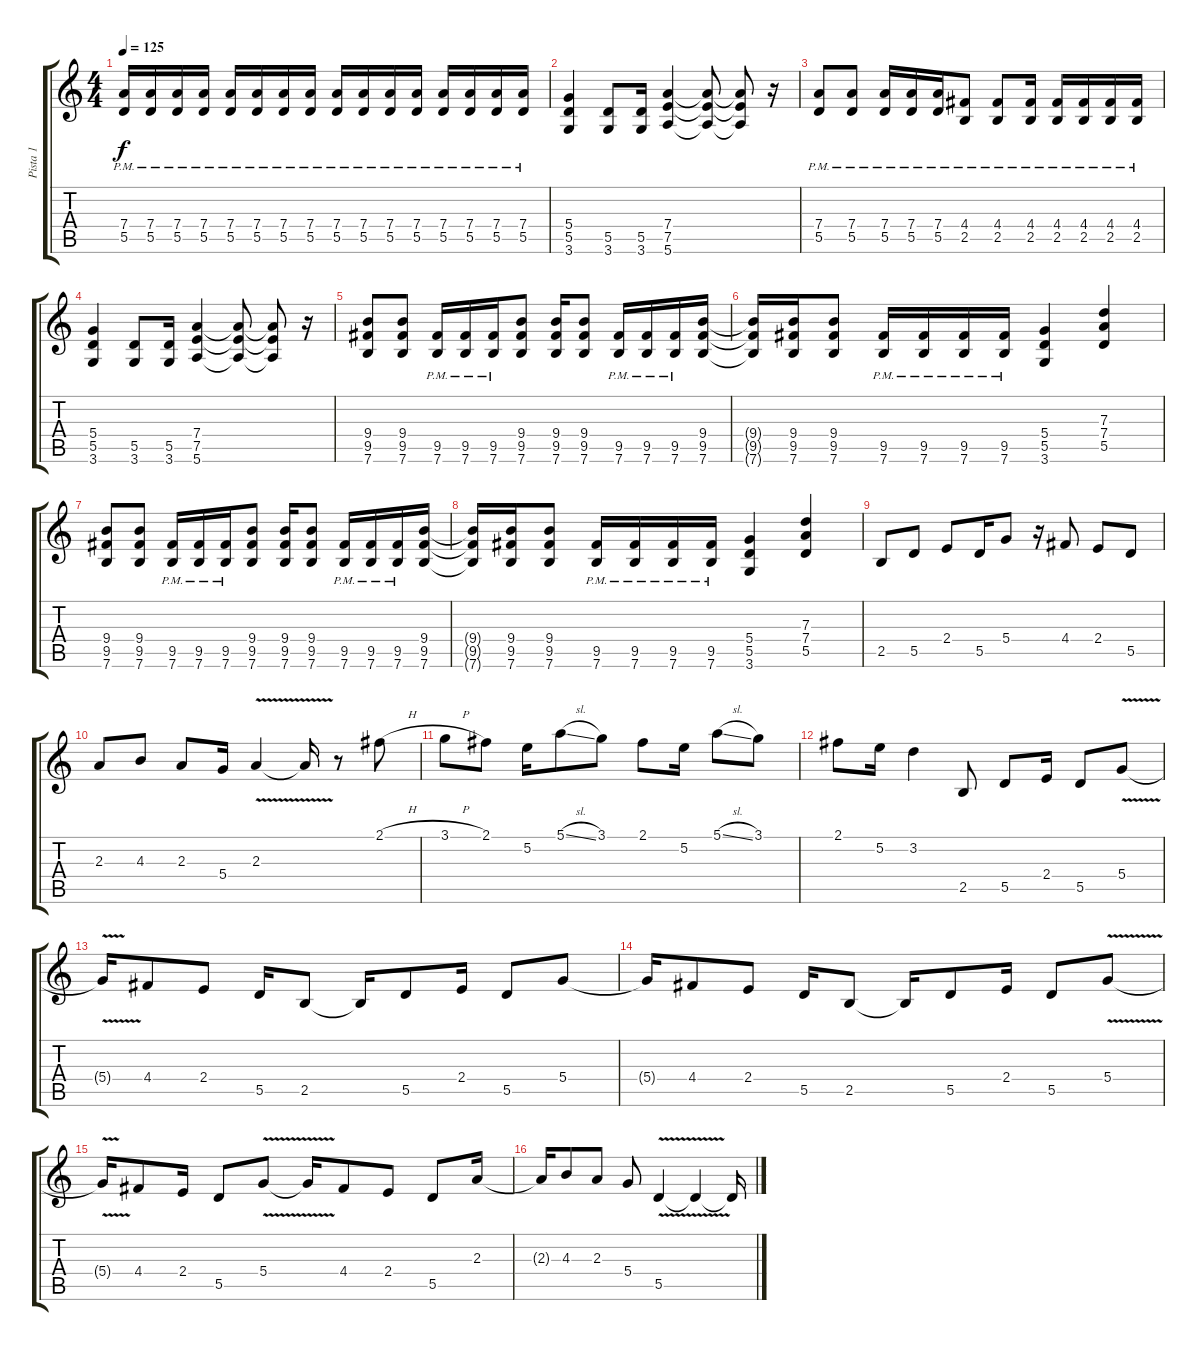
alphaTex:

\track ("Pista 1" "Pista 1") {instrument overdrivenguitar}
\staff {score tabs}
\tuning (E4 B3 G3 D3 A2 E2) {hide}
\ts (4 4)
\tempo 125
\clef g2
\ks c
(7.4{pm} 5.5{pm}).16{dy f} (7.4{pm} 5.5{pm}).16 (7.4{pm} 5.5{pm}).16 (7.4{pm} 5.5{pm}).16 (7.4{pm} 5.5{pm}).16 (7.4{pm} 5.5{pm}).16 (7.4{pm} 5.5{pm}).16 (7.4{pm} 5.5{pm}).16 (7.4{pm} 5.5{pm}).16 (7.4{pm} 5.5{pm}).16 (7.4{pm} 5.5{pm}).16 (7.4{pm} 5.5{pm}).16 (7.4{pm} 5.5{pm}).16 (7.4{pm} 5.5{pm}).16 (7.4{pm} 5.5{pm}).16 (7.4{pm} 5.5{pm}).16 |
(5.4 5.5 3.6).4 (5.5 3.6).8 (5.5 3.6).16 (7.4 7.5 5.6).4 (7.4{t} 7.5{t} 5.6{t}).8 (7.4{t} 7.5{t} 5.6{t}).8 r.16 |
(7.4{pm} 5.5{pm}).8 (7.4{pm} 5.5{pm}).8 (7.4{pm} 5.5{pm}).16 (7.4{pm} 5.5{pm}).16 (7.4{pm} 5.5{pm}).16 (4.4{pm} 2.5{pm}).8 (4.4{pm} 2.5{pm}).8 (4.4{pm} 2.5{pm}).16 (4.4{pm} 2.5{pm}).16 (4.4{pm} 2.5{pm}).16 (4.4{pm} 2.5{pm}).16 (4.4{pm} 2.5{pm}).16 |
(5.4 5.5 3.6).4 (5.5 3.6).8 (5.5 3.6).16 (7.4 7.5 5.6).4 (7.4{t} 7.5{t} 5.6{t}).8 (7.4{t} 7.5{t} 5.6{t}).8 r.16 |
(9.4 9.5 7.6).8 (9.4 9.5 7.6).8 (9.5{pm} 7.6{pm}).16 (9.5{pm} 7.6{pm}).16 (9.5{pm} 7.6{pm}).16 (9.4 9.5 7.6).8 (9.4 9.5 7.6).16 (9.4 9.5 7.6).8 (9.5{pm} 7.6{pm}).16 (9.5{pm} 7.6{pm}).16 (9.5{pm} 7.6{pm}).16 (9.4 9.5 7.6).16 |
(9.4{t} 9.5{t} 7.6{t}).16 (9.4 9.5 7.6).16 (9.4 9.5 7.6).8 (9.5{pm} 7.6{pm}).16 (9.5{pm} 7.6{pm}).16 (9.5{pm} 7.6{pm}).16 (9.5{pm} 7.6{pm}).16 (5.4 5.5 3.6).4 (7.3 7.4 5.5).4 |
(9.4 9.5 7.6).8 (9.4 9.5 7.6).8 (9.5{pm} 7.6{pm}).16 (9.5{pm} 7.6{pm}).16 (9.5{pm} 7.6{pm}).16 (9.4 9.5 7.6).8 (9.4 9.5 7.6).16 (9.4 9.5 7.6).8 (9.5{pm} 7.6{pm}).16 (9.5{pm} 7.6{pm}).16 (9.5{pm} 7.6{pm}).16 (9.4 9.5 7.6).16 |
(9.4{t} 9.5{t} 7.6{t}).16 (9.4 9.5 7.6).16 (9.4 9.5 7.6).8 (9.5{pm} 7.6{pm}).16 (9.5{pm} 7.6{pm}).16 (9.5{pm} 7.6{pm}).16 (9.5{pm} 7.6{pm}).16 (5.4 5.5 3.6).4 (7.3 7.4 5.5).4 |
2.5.8 5.5.8 2.4.8 5.5.16 5.4.8 r.16 4.4.8 2.4.8 5.5.8 |
2.3.8 4.3.8 2.3.8 5.4.16 2.3{v}.4 2.3{t}.16 r.8 2.1{h}.8 |
3.1{h}.8 2.1.8 5.2.16 5.1{sl}.8 3.1.8 2.1.8 5.2.16 5.1{sl}.8 3.1.8 |
2.1.8 5.2.16 3.2.4 2.5.8 5.5.8 2.4.16 5.5.8 5.4{v}.8 |
5.4{t}.16 4.4.8 2.4.8 5.5.16 2.5.8 2.5{t}.16 5.5.8 2.4.16 5.5.8 5.4.8 |
5.4{t}.16 4.4.8 2.4.8 5.5.16 2.5.8 2.5{t}.16 5.5.8 2.4.16 5.5.8 5.4{v}.8 |
5.4{t}.16 4.4.8 2.4.16 5.5.8 5.4{v}.8 5.4{t}.16 4.4.8 2.4.8 5.5.8 2.3.16 |
2.3{t}.16 4.3.8 2.3.8 5.4.8 5.5{v}.4 5.5{t}.4 5.5{t}.16
